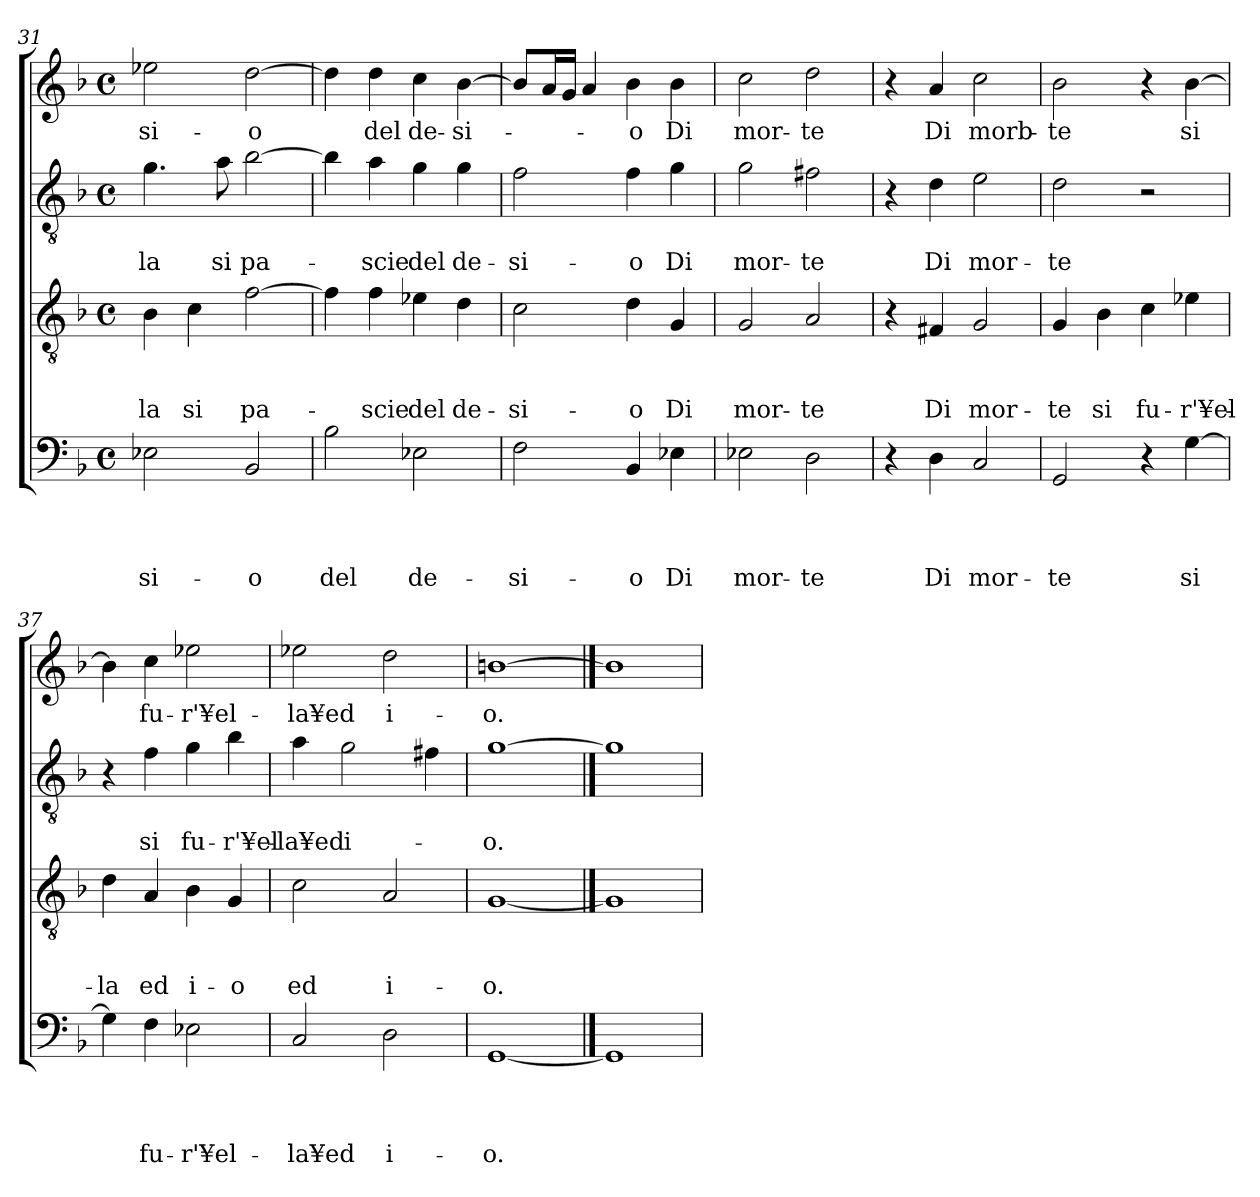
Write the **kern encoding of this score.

**kern	**text	**text	**text	**text	**kern	**text	**text	**text	**kern	**text	**text	**kern	**text
*part4	*part4	*part4	*part4	*part4	*part3	*part3	*part3	*part3	*part2	*part2	*part2	*part1	*part1
*staff4	*staff4	*staff4	*staff4	*staff4	*staff3	*staff3	*staff3	*staff3	*staff2	*staff2	*staff2	*staff1	*staff1
!!LO:LB:g=z
*clefF4	*	*	*	*	*clefGv2	*	*	*	*clefGv2	*	*	*clefG2	*
*k[b-]	*	*	*	*	*k[b-]	*	*	*	*k[b-]	*	*	*k[b-]	*
*F:	*	*	*	*	*F:	*	*	*	*F:	*	*	*F:	*
*M4/4	*	*	*	*	*M4/4	*	*	*	*M4/4	*	*	*M4/4	*
*met(c)	*	*	*	*	*met(c)	*	*	*	*met(c)	*	*	*met(c)	*
=31	=31	=31	=31	=31	=31	=31	=31	=31	=31	=31	=31	=31	=31
!	!	!	!	!LO:LY:b	!	!	!	!LO:LY:b	!	!	!LO:LY:b	!	!LO:LY:b
2E-X\	.	.	.	-si-	4B-\	.	.	-la	4.g\	.	-la	2ee-\	-si-
!	!	!	!	!	!	!	!	!LO:LY:b	!	!	!	!	!
.	.	.	.	.	4c\	.	.	si	.	.	.	.	.
!	!	!	!	!	!	!	!	!	!	!	!LO:LY:b	!	!
.	.	.	.	.	.	.	.	.	8a\	.	si	.	.
!	!	!	!	!LO:LY:b	!	!	!	!LO:LY:b	!	!	!LO:LY:b	!	!LO:LY:b
2BB-/	.	.	.	-o	[>2f\	.	.	pa-	[>2b-\	.	pa-	[>2dd\	-o
=32	=32	=32	=32	=32	=32	=32	=32	=32	=32	=32	=32	=32	=32
!	!	!	!	!LO:LY:b	!	!	!	!	!	!	!	!	!
2B-\	.	.	.	del	4f\]	.	.	.	4b-\]	.	.	4dd\]	.
!	!	!	!	!	!	!	!	!LO:LY:b	!	!	!LO:LY:b	!	!LO:LY:b
.	.	.	.	.	4f\	.	.	-scie	4a\	.	-scie	4dd\	del
!	!	!	!	!LO:LY:b	!	!	!	!LO:LY:b	!	!	!LO:LY:b	!	!LO:LY:b
2E-X\	.	.	.	de-	4e-X\	.	.	del	4g\	.	del	4cc\	de-
!	!	!	!	!	!	!	!	!LO:LY:b	!	!	!LO:LY:b	!	!LO:LY:b
.	.	.	.	.	4d\	.	.	de-	4g\	.	de-	[>4b-\	-si-
=33	=33	=33	=33	=33	=33	=33	=33	=33	=33	=33	=33	=33	=33
!	!	!	!	!LO:LY:b	!	!	!	!LO:LY:b	!	!	!LO:LY:b	!	!
2F\	.	.	.	-si-	2c\	.	.	-si-	2f\	.	-si-	8b-/L]	.
.	.	.	.	.	.	.	.	.	.	.	.	16a/L	.
.	.	.	.	.	.	.	.	.	.	.	.	16g/JJ	.
.	.	.	.	.	.	.	.	.	.	.	.	4a/	.
!	!	!	!	!LO:LY:b	!	!	!	!LO:LY:b	!	!	!LO:LY:b	!	!LO:LY:b
4BB-/	.	.	.	-o	4d\	.	.	-o	4f\	.	-o	4b-\	-o
!	!	!	!	!LO:LY:b	!	!	!	!LO:LY:b	!	!	!LO:LY:b	!	!LO:LY:b
4E-\	.	.	.	Di	4G/	.	.	Di	4g\	.	Di	4b-\	Di
=34	=34	=34	=34	=34	=34	=34	=34	=34	=34	=34	=34	=34	=34
!	!	!	!	!LO:LY:b	!	!	!	!LO:LY:b	!	!	!LO:LY:b	!	!LO:LY:b
2E-\	.	.	.	mor-	2G/	.	.	mor-	2g\	.	mor-	2cc\	mor-
!	!	!	!	!LO:LY:b	!	!	!	!LO:LY:b	!	!	!LO:LY:b	!	!LO:LY:b
2D\	.	.	.	-te	2A/	.	.	-te	2f#X\	.	-te	2dd\	-te
!!LO:LB:g=z
=35	=35	=35	=35	=35	=35	=35	=35	=35	=35	=35	=35	=35	=35
4r	.	.	.	.	4r	.	.	.	4r	.	.	4r	.
!	!	!	!	!LO:LY:b	!	!	!	!LO:LY:b	!	!	!LO:LY:b	!	!LO:LY:b
4D\	.	.	.	Di	4F#X/	.	.	Di	4d\	.	Di	4a/	Di
!	!	!	!	!LO:LY:b	!	!	!	!LO:LY:b	!	!	!LO:LY:b	!	!LO:LY:b
2C/	.	.	.	mor-	2G/	.	.	mor-	2e\	.	mor-	2cc\	morb-
=36	=36	=36	=36	=36	=36	=36	=36	=36	=36	=36	=36	=36	=36
!	!	!	!	!LO:LY:b	!	!	!	!LO:LY:b	!	!	!LO:LY:b	!	!LO:LY:b
2GG/	.	.	.	-te	4G/	.	.	-te	2d\	.	-te	2b-\	-te
!	!	!	!	!	!	!	!	!LO:LY:b	!	!	!	!	!
.	.	.	.	.	4B-\	.	.	si	.	.	.	.	.
!	!	!	!	!	!	!	!	!LO:LY:b	!	!	!	!	!
4r	.	.	.	.	4c\	.	.	fu-	2r	.	.	4r	.
!	!	!	!	!LO:LY:b	!	!	!	!LO:LY:b	!	!	!	!	!LO:LY:b
[>4G\	.	.	.	si	4e-X\	.	.	-r'¥el-	.	.	.	[>4b-\	si
=37	=37	=37	=37	=37	=37	=37	=37	=37	=37	=37	=37	=37	=37
!	!	!	!	!	!	!	!	!LO:LY:b	!	!	!	!	!
4G\]	.	.	.	.	4d\	.	.	-la	4r	.	.	4b-\]	.
!	!	!	!	!LO:LY:b	!	!	!	!LO:LY:b	!	!	!LO:LY:b	!	!LO:LY:b
4F\	.	.	.	fu-	4A/	.	.	ed	4f\	.	si	4cc\	fu-
!	!	!	!	!LO:LY:b	!	!	!	!LO:LY:b	!	!	!LO:LY:b	!	!LO:LY:b
2E-X\	.	.	.	-r'¥el-	4B-\	.	.	i-	4g\	.	fu-	2ee-X\	-r'¥el-
!	!	!	!	!	!	!	!	!LO:LY:b	!	!	!LO:LY:b	!	!
.	.	.	.	.	4G/	.	.	-o	4b-\	.	-r'¥el-	.	.
=38	=38	=38	=38	=38	=38	=38	=38	=38	=38	=38	=38	=38	=38
!	!	!	!	!LO:LY:b	!	!	!	!LO:LY:b	!	!	!LO:LY:b	!	!LO:LY:b
2C/	.	.	.	-la¥ed	2c\	.	.	ed	4a\	.	-la¥ed	2ee-X\	-la¥ed
!	!	!	!	!	!	!	!	!	!	!	!LO:LY:b	!	!
.	.	.	.	.	.	.	.	.	2g\	.	i-	.	.
!	!	!	!	!LO:LY:b	!	!	!	!LO:LY:b	!	!	!	!	!LO:LY:b
2D\	.	.	.	i-	2A/	.	.	i-	.	.	.	2dd\	i-
.	.	.	.	.	.	.	.	.	4f#\	.	.	.	.
=39	=39	=39	=39	=39	=39	=39	=39	=39	=39	=39	=39	=39	=39
!	!	!	!	!LO:LY:b:rj	!	!	!	!LO:LY:b:rj	!	!	!LO:LY:b:rj	!	!LO:LY:b:rj
[1GG	.	.	.	-o.	[1G	.	.	-o.	[1g	.	-o.	[1bn	-o.
==40	==40	==40	==40	==40	==40	==40	==40	==40	==40	==40	==40	==40	==40
1GG]	.	.	.	.	1G]	.	.	.	1g]	.	.	1b]	.
=	=	=	=	=	=	=	=	=	=	=	=	=	=
*-	*-	*-	*-	*-	*-	*-	*-	*-	*-	*-	*-	*-	*-
